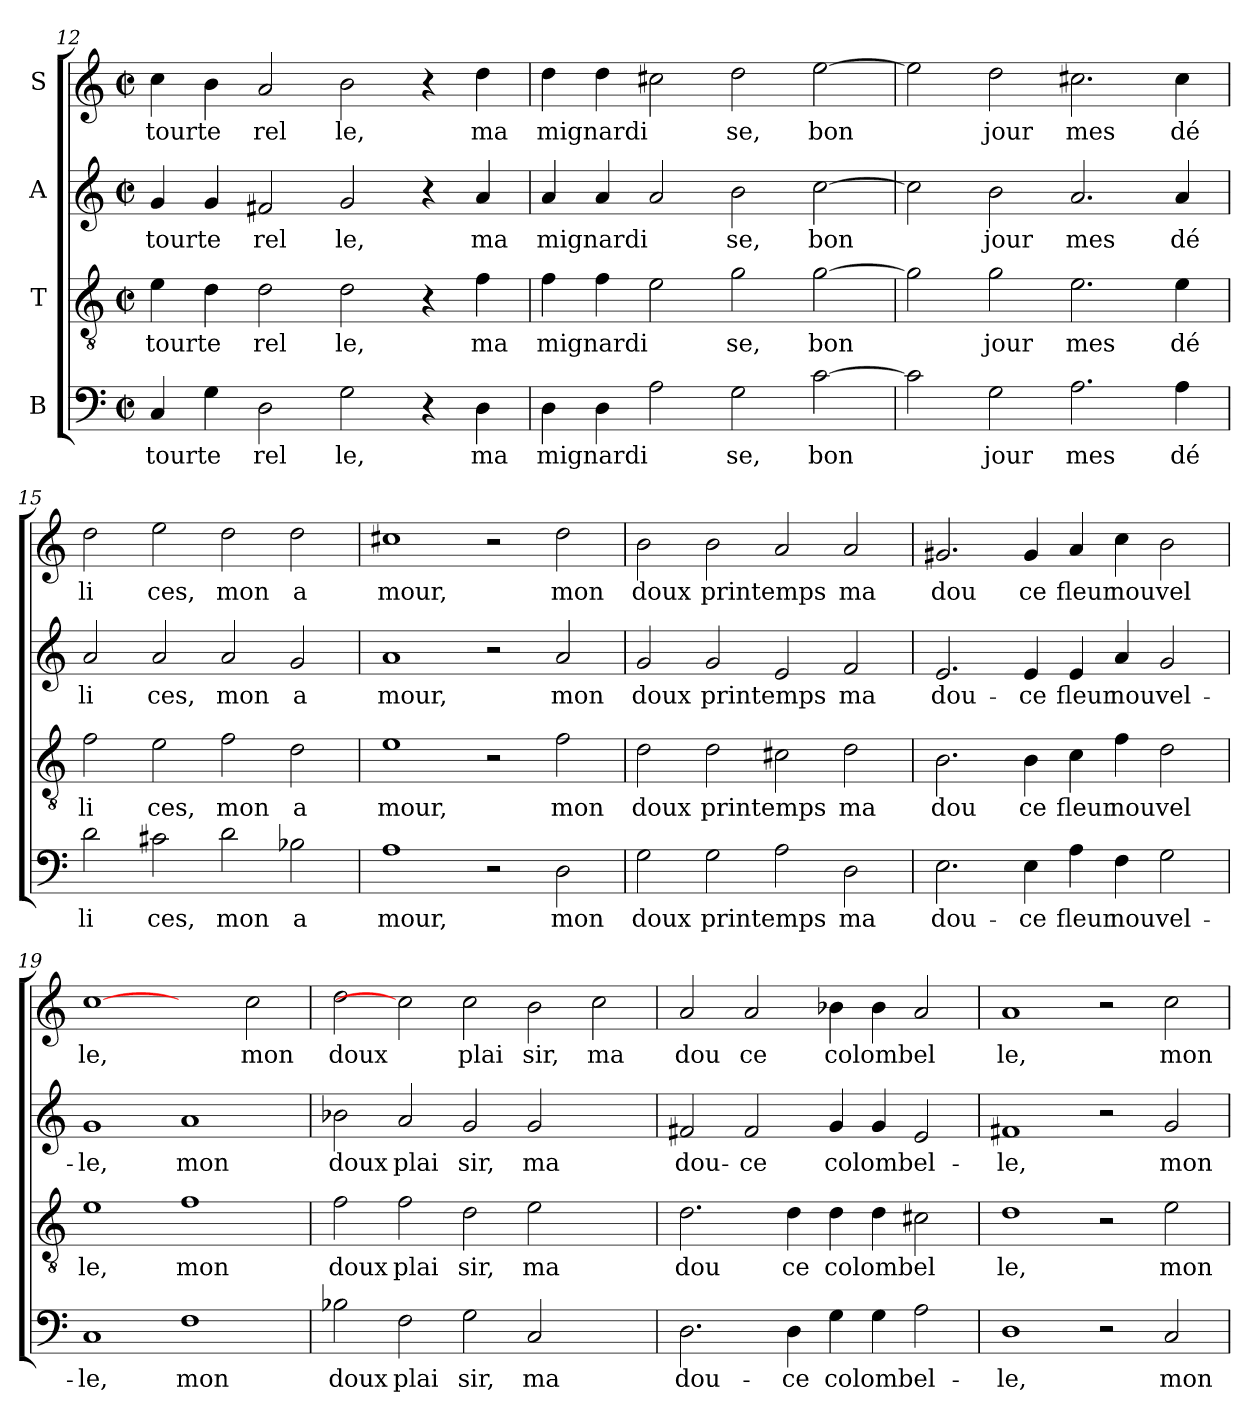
**kern	**text	**kern	**text	**kern	**text	**kern	**text
*part4	*part4	*part3	*part3	*part2	*part2	*part1	*part1
*staff4	*staff4	*staff3	*staff3	*staff2	*staff2	*staff1	*staff1
*I"B	*	*I"T	*	*I"A	*	*I"S	*
!!LO:LB:g=z
*clefF4	*	*clefGv2	*	*clefG2	*	*clefG2	*
*k[]	*	*k[]	*	*k[]	*	*k[]	*
*C:	*	*C:	*	*C:	*	*C:	*
*M2/2	*	*M2/2	*	*M2/2	*	*M2/2	*
*met(c|)	*	*met(c|)	*	*met(c|)	*	*met(c|)	*
=12	=12	=12	=12	=12	=12	=12	=12
!	!LO:LY:b	!	!LO:LY:b	!	!LO:LY:b	!	!LO:LY:b
4C/	tourte	4e\	tourte	4g/	tourte	4cc\	tourte
4G\	.	4d\	.	4g/	.	4b\	.
!	!LO:LY:b	!	!LO:LY:b	!	!LO:LY:b	!	!LO:LY:b
2D\	rel	2d\	rel	2f#X/	rel	2a/	rel
!	!LO:LY:b	!	!LO:LY:b	!	!LO:LY:b	!	!LO:LY:b
2G\	le,	2d\	le,	2g/	le,	2b\	le,
4r	.	4r	.	4r	.	4r	.
!	!LO:LY:b	!	!LO:LY:b	!	!LO:LY:b	!	!LO:LY:b
4D\	ma	4f\	ma	4a/	ma	4dd\	ma
=13	=13	=13	=13	=13	=13	=13	=13
!	!LO:LY:b	!	!LO:LY:b	!	!LO:LY:b	!	!LO:LY:b
4D\	mignardi	4f\	mignardi	4a/	mignardi	4dd\	mignardi
4D\	.	4f\	.	4a/	.	4dd\	.
2A\	.	2e\	.	2a/	.	2cc#X\	.
!	!LO:LY:b	!	!LO:LY:b	!	!LO:LY:b	!	!LO:LY:b
2G\	se,	2g\	se,	2b\	se,	2dd\	se,
!	!LO:LY:b	!	!LO:LY:b	!	!LO:LY:b	!	!LO:LY:b
[>2c\	bon	[>2g\	bon	[>2cc\	bon	[>2ee\	bon
=14	=14	=14	=14	=14	=14	=14	=14
2c\]	.	2g\]	.	2cc\]	.	2ee\]	.
!	!LO:LY:b	!	!LO:LY:b	!	!LO:LY:b	!	!LO:LY:b
2G\	jour	2g\	jour	2b\	jour	2dd\	jour
!	!LO:LY:b	!	!LO:LY:b	!	!LO:LY:b	!	!LO:LY:b
2.A\	mes	2.e\	mes	2.a/	mes	2.cc#X\	mes
!	!LO:LY:b	!	!LO:LY:b	!	!LO:LY:b	!	!LO:LY:b
4A\	dé	4e\	dé	4a/	dé	4cc#\	dé
=15	=15	=15	=15	=15	=15	=15	=15
!	!LO:LY:b	!	!LO:LY:b	!	!LO:LY:b	!	!LO:LY:b
2d\	li	2f\	li	2a/	li	2dd\	li
!	!LO:LY:b	!	!LO:LY:b	!	!LO:LY:b	!	!LO:LY:b
2c#X\	ces,	2e\	ces,	2a/	ces,	2ee\	ces,
!	!LO:LY:b	!	!LO:LY:b	!	!LO:LY:b	!	!LO:LY:b
2d\	mon	2f\	mon	2a/	mon	2dd\	mon
!	!LO:LY:b	!	!LO:LY:b	!	!LO:LY:b	!	!LO:LY:b
2B-X\	a	2d\	a	2g/	a	2dd\	a
=16	=16	=16	=16	=16	=16	=16	=16
!	!LO:LY:b	!	!LO:LY:b	!	!LO:LY:b	!	!LO:LY:b
1A	mour,	1e	mour,	1a	mour,	1cc#X	mour,
2r	.	2r	.	2r	.	2r	.
!	!LO:LY:b	!	!LO:LY:b	!	!LO:LY:b	!	!LO:LY:b
2D\	mon	2f\	mon	2a/	mon	2dd\	mon
!!LO:PB:g=z
=17	=17	=17	=17	=17	=17	=17	=17
!	!LO:LY:b	!	!LO:LY:b	!	!LO:LY:b	!	!LO:LY:b
2G\	doux	2d\	doux	2g/	doux	2b\	doux
!	!LO:LY:b	!	!LO:LY:b	!	!LO:LY:b	!	!LO:LY:b
2G\	printemps	2d\	printemps	2g/	printemps	2b\	printemps
2A\	.	2c#X\	.	2e/	.	2a/	.
!	!LO:LY:b	!	!LO:LY:b	!	!LO:LY:b	!	!LO:LY:b
2D\	ma	2d\	ma	2f/	ma	2a/	ma
=18	=18	=18	=18	=18	=18	=18	=18
!	!LO:LY:b	!	!LO:LY:b	!	!LO:LY:b	!	!LO:LY:b
2.E\	dou-	2.B\	dou	2.e/	dou-	2.g#X/	dou
!	!LO:LY:b	!	!LO:LY:b	!	!LO:LY:b	!	!LO:LY:b
4E\	-ce	4B\	ce	4e/	-ce	4g#/	ce
!	!LO:LY:b	!	!LO:LY:b	!	!LO:LY:b	!	!LO:LY:b
4A\	fleur	4c\	fleur	4e/	fleur	4a/	fleur
!	!LO:LY:b	!	!LO:LY:b	!	!LO:LY:b	!	!LO:LY:b
4F\	nouvel-	4f\	nouvel	4a/	nouvel-	4cc\	nouvel
2G\	.	2d\	.	2g/	.	2b\	.
=19	=19	=19	=19	=19	=19	=19	=19
!	!LO:LY:b	!	!LO:LY:b	!	!LO:LY:b	!	!LO:LY:b
1C	-le,	1e	le,	1g	-le,	[1cc	le,
!	!LO:LY:b	!	!LO:LY:b	!	!LO:LY:b	!	!
1F	mon	1f	mon	1a	mon	2ryy	.
!	!	!	!	!	!	!	!LO:LY:b
.	.	.	.	.	.	2cc\	mon
=20	=20	=20	=20	=20	=20	=20	=20
!	!LO:LY:b	!	!LO:LY:b	!	!LO:LY:b	!	!LO:LY:b
2B-X\	doux	2f\	doux	2b-X\	doux	2dd\	doux
!	!LO:LY:b	!	!LO:LY:b	!	!LO:LY:b	!	!
2F\	plai	2f\	plai	2a/	plai	2cc]	.
!	!LO:LY:b	!	!LO:LY:b	!	!LO:LY:b	!	!LO:LY:b
2G\	sir,	2d\	sir,	2g/	sir,	2cc\	plai
!	!LO:LY:b	!	!LO:LY:b	!	!LO:LY:b	!	!LO:LY:b
2C/	ma	2e\	ma	2g/	ma	2b\	sir,
!	!	!	!	!	!	!	!LO:LY:b
2ryy	.	2ryy	.	2ryy	.	2cc\	ma
=21	=21	=21	=21	=21	=21	=21	=21
!	!LO:LY:b	!	!LO:LY:b	!	!LO:LY:b	!	!LO:LY:b
2.D\	dou-	2.d\	dou	2f#X/	dou-	2a/	dou
!	!	!	!	!	!LO:LY:b	!	!LO:LY:b
.	.	.	.	2f#/	-ce	2a/	ce
!	!LO:LY:b	!	!LO:LY:b	!	!	!	!
4D\	-ce	4d\	ce	.	.	.	.
!	!LO:LY:b	!	!LO:LY:b	!	!LO:LY:b	!	!LO:LY:b
4G\	colombel-	4d\	colombel	4g/	colombel-	4b-X\	colombel
4G\	.	4d\	.	4g/	.	4b-\	.
2A\	.	2c#X\	.	2e/	.	2a/	.
!!LO:LB:g=z
=22	=22	=22	=22	=22	=22	=22	=22
!	!LO:LY:b	!	!LO:LY:b	!	!LO:LY:b	!	!LO:LY:b
1D	-le,	1d	le,	1f#X	-le,	1a	le,
2r	.	2r	.	2r	.	2r	.
!	!LO:LY:b	!	!LO:LY:b	!	!LO:LY:b	!	!LO:LY:b
2C/	mon	2e\	mon	2g/	mon	2cc\	mon
=	=	=	=	=	=	=	=
*-	*-	*-	*-	*-	*-	*-	*-
